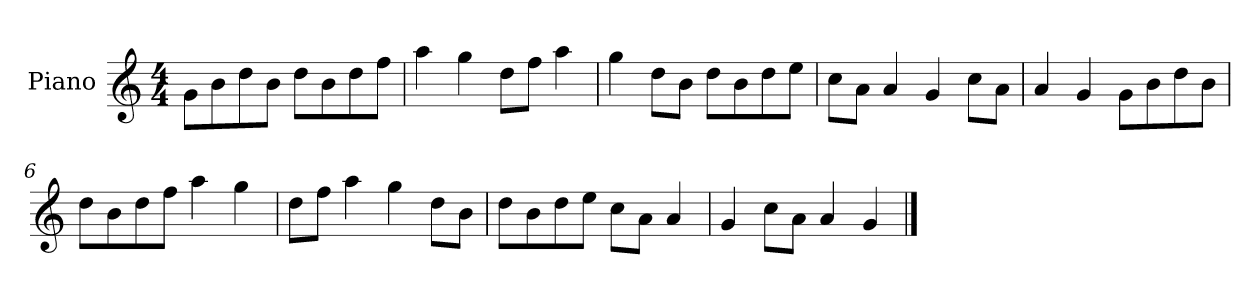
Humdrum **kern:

**kern
*part1
*staff1
*I"Piano
*I'P-no
*clefG2
*k[]
*M4/4
*MM90
=1
8g\L
8b\
8dd\
8b\J
8dd\L
8b\
8dd\
8ff\J
=2
4aa\
4gg\
8dd\L
8ff\J
4aa\
=3
4gg\
8dd\L
8b\J
8dd\L
8b\
8dd\
8ee\J
=4
8cc\L
8a\J
4a/
4g/
8cc\L
8a\J
=5
4a/
4g/
8g\L
8b\
8dd\
8b\J
=6
8dd\L
8b\
8dd\
8ff\J
4aa\
4gg\
!!LO:LB:g=z
=7
8dd\L
8ff\J
4aa\
4gg\
8dd\L
8b\J
=8
8dd\L
8b\
8dd\
8ee\J
8cc\L
8a\J
4a/
=9
4g/
8cc\L
8a\J
4a/
4g/
==
*-
